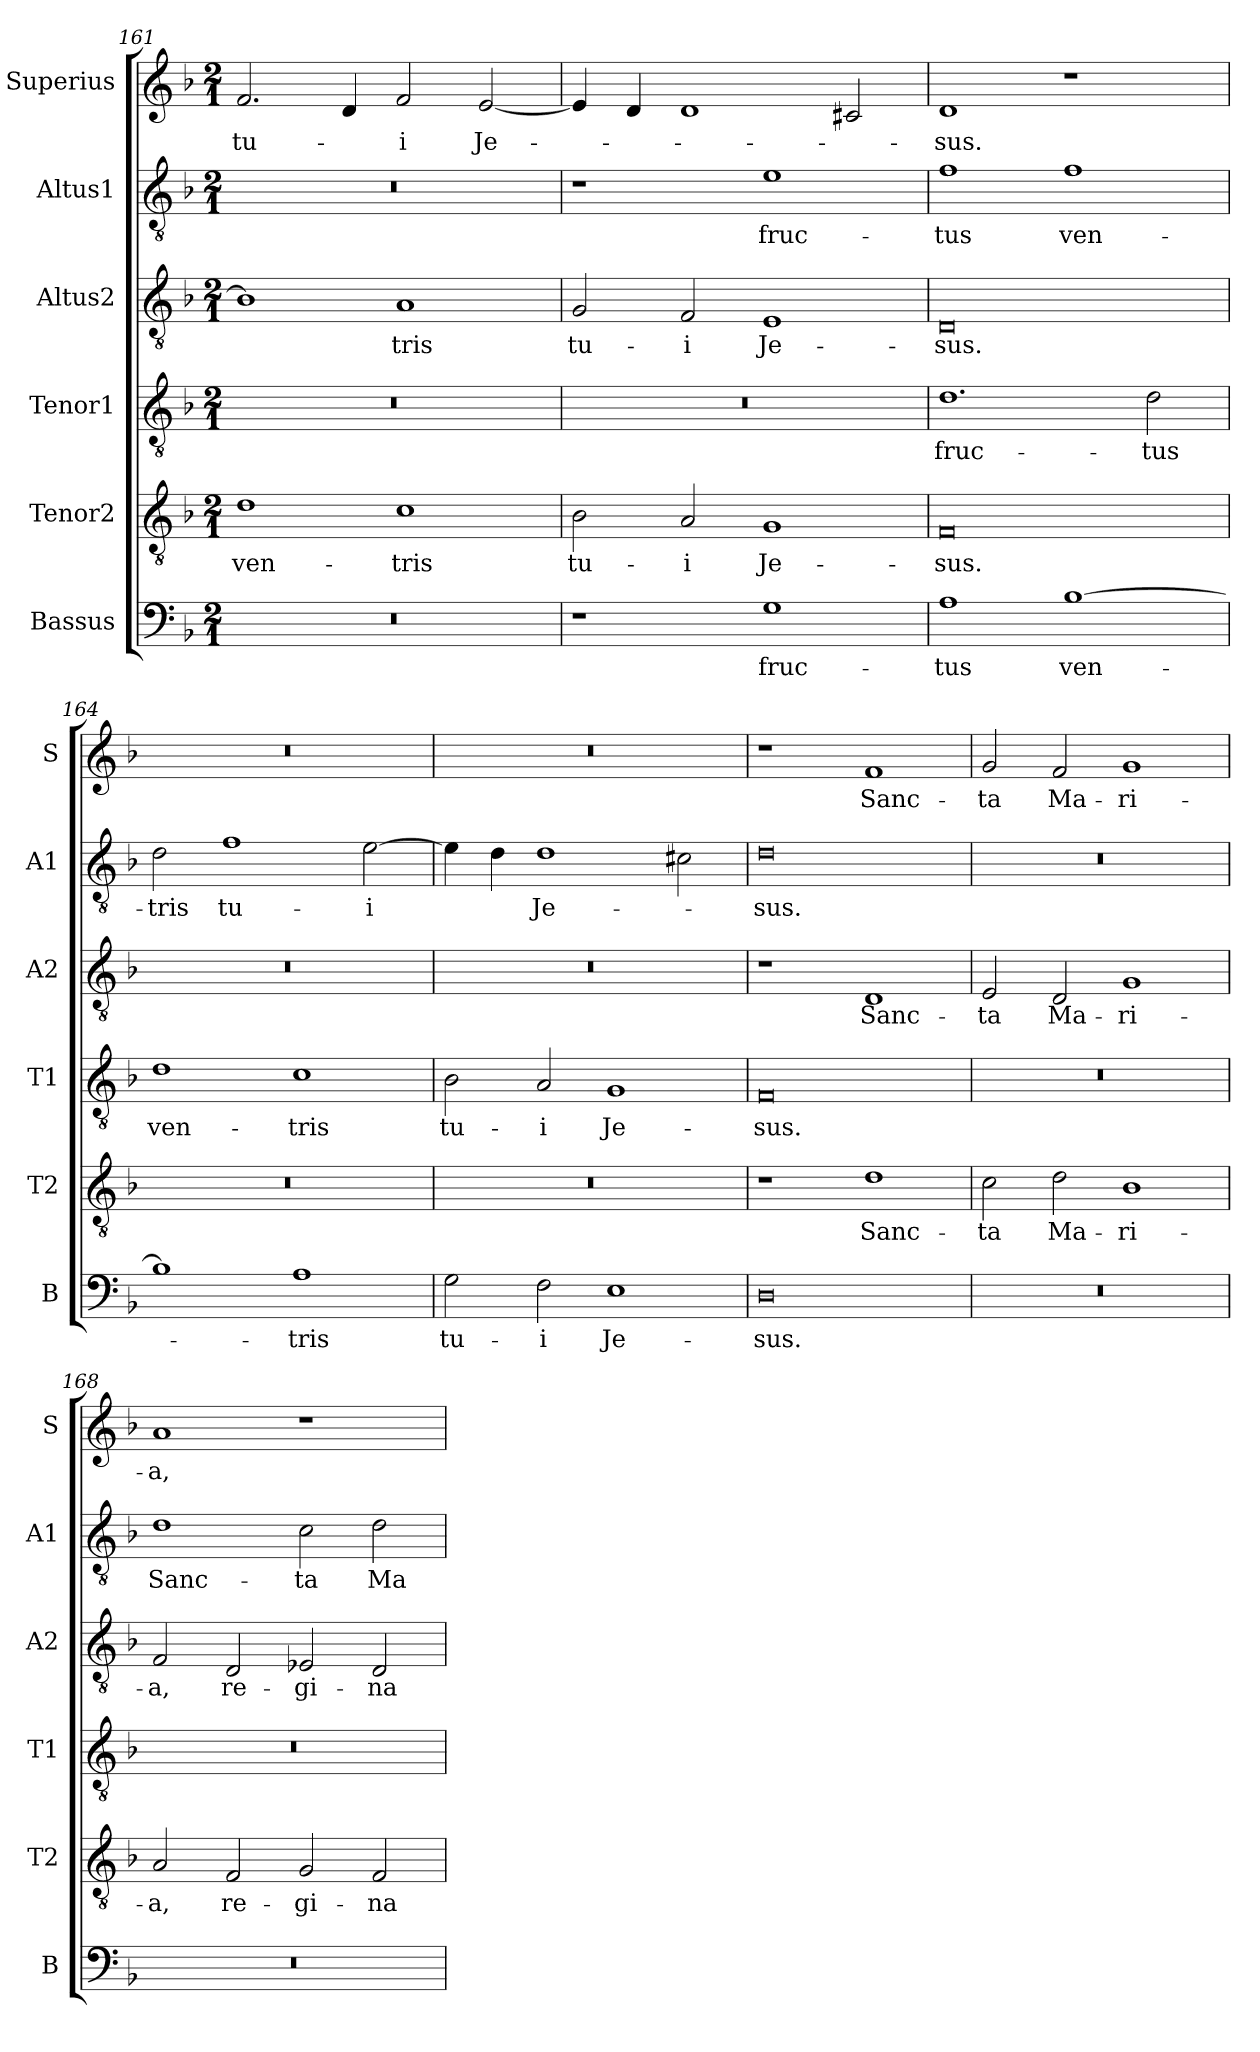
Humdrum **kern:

**kern	**text	**kern	**text	**kern	**text	**kern	**text	**kern	**text	**kern	**text
*part6	*part6	*part5	*part5	*part4	*part4	*part3	*part3	*part2	*part2	*part1	*part1
*staff6	*staff6	*staff5	*staff5	*staff4	*staff4	*staff3	*staff3	*staff2	*staff2	*staff1	*staff1
*I"Bassus	*	*I"Tenor2	*	*I"Tenor1	*	*I"Altus2	*	*I"Altus1	*	*I"Superius	*
*I'B	*	*I'T2	*	*I'T1	*	*I'A2	*	*I'A1	*	*I'S	*
*clefF4	*	*clefGv2	*	*clefGv2	*	*clefGv2	*	*clefGv2	*	*clefG2	*
*k[b-]	*	*k[b-]	*	*k[b-]	*	*k[b-]	*	*k[b-]	*	*k[b-]	*
*M2/1	*	*M2/1	*	*M2/1	*	*M2/1	*	*M2/1	*	*M2/1	*
=161	=161	=161	=161	=161	=161	=161	=161	=161	=161	=161	=161
0r	.	1d	ven-	0r	.	1B-]	.	0r	.	2.f/	tu-
.	.	.	.	.	.	.	.	.	.	4d/	.
.	.	1c	-tris	.	.	1A	-tris	.	.	2f/	-i
.	.	.	.	.	.	.	.	.	.	[2e/	Je-
=162	=162	=162	=162	=162	=162	=162	=162	=162	=162	=162	=162
1r	.	2B-\	tu-	0r	.	2G/	tu-	1r	.	4e/]	.
.	.	.	.	.	.	.	.	.	.	4d/	.
.	.	2A/	-i	.	.	2F/	-i	.	.	1d	.
1G	fruc-	1G	Je-	.	.	1E	Je-	1e	fruc-	.	.
.	.	.	.	.	.	.	.	.	.	2c#X/	.
=163	=163	=163	=163	=163	=163	=163	=163	=163	=163	=163	=163
1A	-tus	0F	-sus.	1.d	fruc-	0D	-sus.	1f	-tus	1d	-sus.
[1B-	ven-	.	.	.	.	.	.	1f	ven-	1r	.
.	.	.	.	2d\	-tus	.	.	.	.	.	.
=164	=164	=164	=164	=164	=164	=164	=164	=164	=164	=164	=164
1B-]	.	0r	.	1d	ven-	0r	.	2d\	-tris	0r	.
.	.	.	.	.	.	.	.	1f	tu-	.	.
1A	-tris	.	.	1c	-tris	.	.	.	.	.	.
.	.	.	.	.	.	.	.	[2e\	-i	.	.
=165	=165	=165	=165	=165	=165	=165	=165	=165	=165	=165	=165
2G\	tu-	0r	.	2B-\	tu-	0r	.	4e\]	.	0r	.
.	.	.	.	.	.	.	.	4d\	.	.	.
2F\	-i	.	.	2A/	-i	.	.	1d	Je-	.	.
1E	Je-	.	.	1G	Je-	.	.	.	.	.	.
.	.	.	.	.	.	.	.	2c#X\	.	.	.
=166	=166	=166	=166	=166	=166	=166	=166	=166	=166	=166	=166
0D	-sus.	1r	.	0F	-sus.	1r	.	0d	-sus.	1r	.
.	.	1d	Sanc-	.	.	1D	Sanc-	.	.	1f	Sanc-
=167	=167	=167	=167	=167	=167	=167	=167	=167	=167	=167	=167
0r	.	2c\	-ta	0r	.	2E/	-ta	0r	.	2g/	-ta
.	.	2d\	Ma-	.	.	2D/	Ma-	.	.	2f/	Ma-
.	.	1B-	-ri-	.	.	1G	-ri-	.	.	1g	-ri-
=168	=168	=168	=168	=168	=168	=168	=168	=168	=168	=168	=168
0r	.	2A/	-a,	0r	.	2F/	-a,	1d	Sanc-	1a	-a,
.	.	2F/	re-	.	.	2D/	re-	.	.	.	.
.	.	2G/	-gi-	.	.	2E-X/	-gi-	2c\	-ta	1r	.
.	.	2F/	-na	.	.	2D/	-na	2d\	Ma-	.	.
=	=	=	=	=	=	=	=	=	=	=	=
*-	*-	*-	*-	*-	*-	*-	*-	*-	*-	*-	*-
